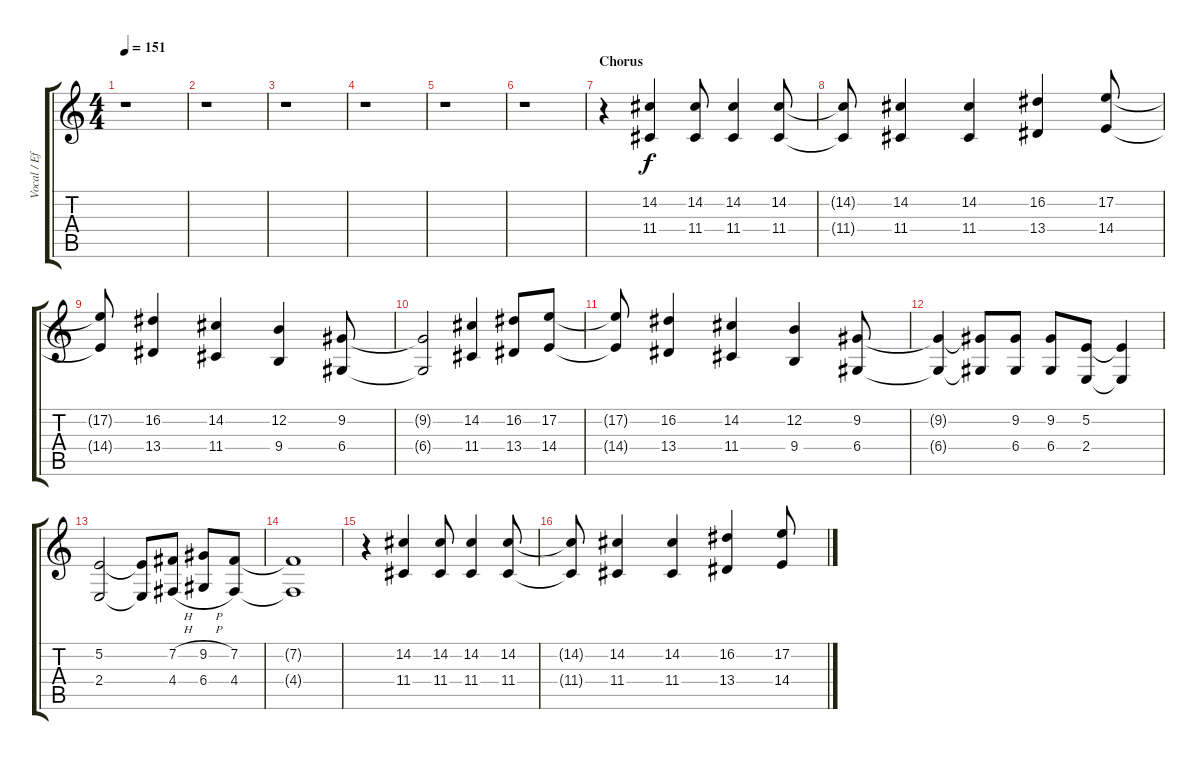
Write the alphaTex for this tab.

\track ("Vocal / Effect" "Vocal / Ef") {instrument orchestralharp}
\staff {score tabs}
\tuning (E4 B3 G3 D3 A2 E2) {hide}
\ts (4 4)
\tempo 151
\clef g2
\ks c
r.1{dy mf} |
r.1 |
r.1 |
r.1 |
r.1 |
r.1 |
\section ("" "Chorus")
r.4 (14.2 11.4).4{dy f} (14.2 11.4).8 (14.2 11.4).4 (14.2 11.4).8 |
(14.2{t} 11.4{t}).8 (14.2 11.4).4 (14.2 11.4).4 (16.2 13.4).4 (17.2 14.4).8 |
(17.2{t} 14.4{t}).8 (16.2 13.4).4 (14.2 11.4).4 (12.2 9.4).4 (9.2 6.4).8 |
(9.2{t} 6.4{t}).2 (14.2 11.4).4 (16.2 13.4).8 (17.2 14.4).8 |
(17.2{t} 14.4{t}).8 (16.2 13.4).4 (14.2 11.4).4 (12.2 9.4).4 (9.2 6.4).8 |
(9.2{t} 6.4{t}).4 (9.2{t} 6.4{t}).8 (9.2 6.4).8 (9.2 6.4).8 (5.2 2.4).8 (5.2{t} 2.4{t}).4 |
(5.2 2.4).2 (5.2{t} 2.4{t}).8 (7.2{h} 4.4{h}).8 (9.2{h} 6.4{h}).8 (7.2 4.4).8 |
(7.2{t} 4.4{t}).1 |
r.4 (14.2 11.4).4 (14.2 11.4).8 (14.2 11.4).4 (14.2 11.4).8 |
(14.2{t} 11.4{t}).8 (14.2 11.4).4 (14.2 11.4).4 (16.2 13.4).4 (17.2 14.4).8
